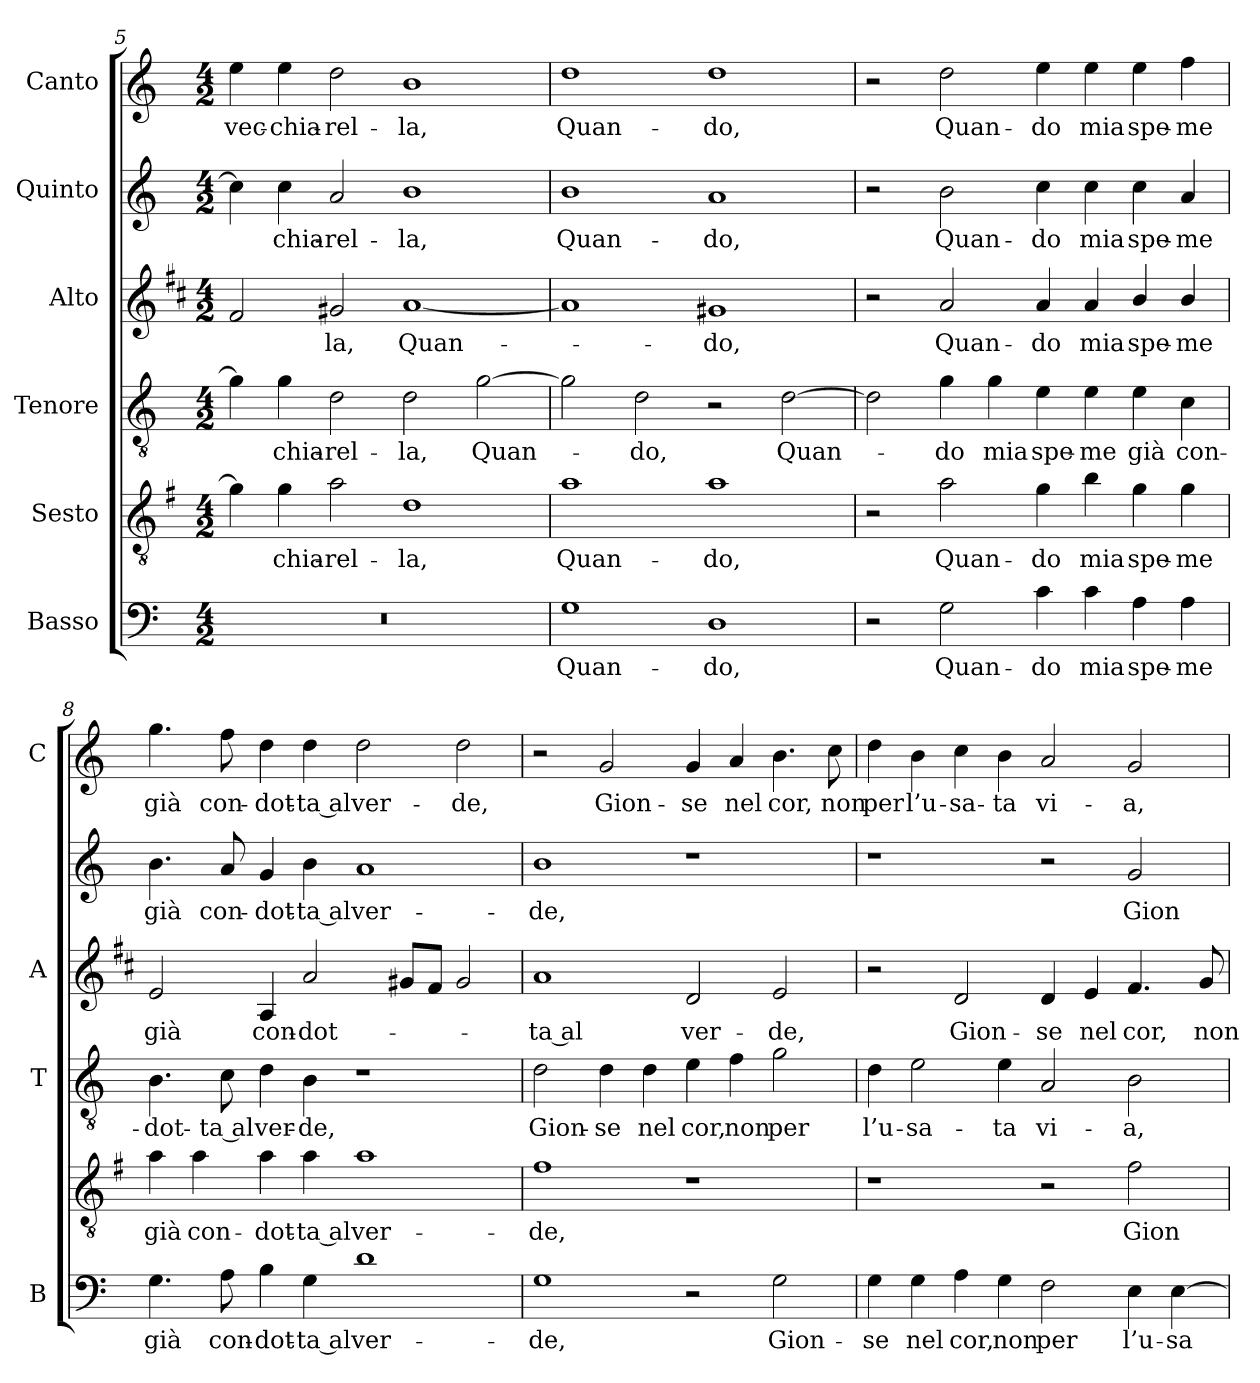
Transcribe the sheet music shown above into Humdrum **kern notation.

**kern	**text	**kern	**text	**kern	**text	**kern	**text	**kern	**text	**kern	**text
*part6	*part6	*part5	*part5	*part4	*part4	*part3	*part3	*part2	*part2	*part1	*part1
*staff6	*staff6	*staff5	*staff5	*staff4	*staff4	*staff3	*staff3	*staff2	*staff2	*staff1	*staff1
*I"Basso	*	*I"Sesto	*	*I"Tenore	*	*I"Alto	*	*I"Quinto	*	*I"Canto	*
*I'B	*	*	*	*I'T	*	*I'A	*	*	*	*I'C	*
*clefF4	*	*clefGv2	*	*clefGv2	*	*clefG2	*	*clefG2	*	*clefG2	*
*	*	*ITrd4c7	*	*	*	*ITrd1c2	*	*	*	*	*
*k[]	*	*k[]	*	*k[]	*	*k[]	*	*k[]	*	*k[]	*
*C:	*	*C:	*	*C:	*	*C:	*	*C:	*	*C:	*
*M4/2	*	*M4/2	*	*M4/2	*	*M4/2	*	*M4/2	*	*M4/2	*
=5	=5	=5	=5	=5	=5	=5	=5	=5	=5	=5	=5
!	!	!	!	!	!	!	!	!	!	!	!LO:LY:b
0r	.	4c\]	.	4g\]	.	2e/	.	4cc\]	.	4ee\	vec-
!	!	!	!LO:LY:b	!	!LO:LY:b	!	!	!	!LO:LY:b	!	!LO:LY:b
.	.	4c\	-chia-	4g\	-chia-	.	.	4cc\	-chia-	4ee\	-chia-
!	!	!	!LO:LY:b	!	!LO:LY:b	!	!LO:LY:b	!	!LO:LY:b	!	!LO:LY:b
.	.	2d\	-rel-	2d\	-rel-	2f#X/	-la,	2a/	-rel-	2dd\	-rel-
!	!	!	!LO:LY:b	!	!LO:LY:b	!	!LO:LY:b	!	!LO:LY:b	!	!LO:LY:b
.	.	1G	-la,	2d\	-la,	[1g	Quan-	1b	-la,	1b	-la,
!	!	!	!	!	!LO:LY:b	!	!	!	!	!	!
.	.	.	.	[2g\	Quan-	.	.	.	.	.	.
=6	=6	=6	=6	=6	=6	=6	=6	=6	=6	=6	=6
!	!LO:LY:b	!	!LO:LY:b	!	!	!	!	!	!LO:LY:b	!	!LO:LY:b
1G	Quan-	1d	Quan-	2g\]	.	1g]	.	1b	Quan-	1dd	Quan-
!	!	!	!	!	!LO:LY:b	!	!	!	!	!	!
.	.	.	.	2d\	-do,	.	.	.	.	.	.
!	!LO:LY:b	!	!LO:LY:b	!	!	!	!LO:LY:b	!	!LO:LY:b	!	!LO:LY:b
1D	-do,	1d	-do,	2r	.	1f#X	-do,	1a	-do,	1dd	-do,
!	!	!	!	!	!LO:LY:b	!	!	!	!	!	!
.	.	.	.	[2d\	Quan-	.	.	.	.	.	.
=7	=7	=7	=7	=7	=7	=7	=7	=7	=7	=7	=7
2r	.	2r	.	2d\]	.	2r	.	2r	.	2r	.
!	!LO:LY:b	!	!LO:LY:b	!	!LO:LY:b	!	!LO:LY:b	!	!LO:LY:b	!	!LO:LY:b
2G\	Quan-	2d\	Quan-	4g\	-do	2g/	Quan-	2b\	Quan-	2dd\	Quan-
!	!	!	!	!	!LO:LY:b	!	!	!	!	!	!
.	.	.	.	4g\	mia	.	.	.	.	.	.
!	!LO:LY:b	!	!LO:LY:b	!	!LO:LY:b	!	!LO:LY:b	!	!LO:LY:b	!	!LO:LY:b
4c\	-do	4c\	-do	4e\	spe-	4g/	-do	4cc\	-do	4ee\	-do
!	!LO:LY:b	!	!LO:LY:b	!	!LO:LY:b	!	!LO:LY:b	!	!LO:LY:b	!	!LO:LY:b
4c\	mia	4e\	mia	4e\	-me	4g/	mia	4cc\	mia	4ee\	mia
!	!LO:LY:b	!	!LO:LY:b	!	!LO:LY:b	!	!LO:LY:b	!	!LO:LY:b	!	!LO:LY:b
4A\	spe-	4c\	spe-	4e\	già	4a/	spe-	4cc\	spe-	4ee\	spe-
!	!LO:LY:b	!	!LO:LY:b	!	!LO:LY:b	!	!LO:LY:b	!	!LO:LY:b	!	!LO:LY:b
4A\	-me	4c\	-me	4c\	con-	4a/	-me	4a/	-me	4ff\	-me
!!LO:PB:g=z
=8	=8	=8	=8	=8	=8	=8	=8	=8	=8	=8	=8
!	!LO:LY:b	!	!LO:LY:b	!	!LO:LY:b	!	!LO:LY:b	!	!LO:LY:b	!	!LO:LY:b
4.G\	già	4d\	già	4.B\	-dot-	2d/	già	4.b\	già	4.gg\	già
!	!	!	!LO:LY:b	!	!	!	!	!	!	!	!
.	.	4d\	con-	.	.	.	.	.	.	.	.
!	!LO:LY:b	!	!	!	!LO:LY:b	!	!	!	!LO:LY:b	!	!LO:LY:b
8A\	con-	.	.	8c\	-ta al	.	.	8a/	con-	8ff\	con-
!	!LO:LY:b	!	!LO:LY:b	!	!LO:LY:b	!	!LO:LY:b	!	!LO:LY:b	!	!LO:LY:b
4B\	-dot-	4d\	-dot-	4d\	ver-	4G/	con-	4g/	-dot-	4dd\	-dot-
!	!LO:LY:b	!	!LO:LY:b	!	!LO:LY:b	!	!LO:LY:b	!	!LO:LY:b	!	!LO:LY:b
4G\	-ta al	4d\	-ta al	4B\	-de,	2g/	-dot-	4b\	-ta al	4dd\	-ta al
!	!LO:LY:b	!	!LO:LY:b	!	!	!	!	!	!LO:LY:b	!	!LO:LY:b
1d	ver-	1d	ver-	1r	.	.	.	1a	ver-	2dd\	ver-
.	.	.	.	.	.	8f#X/L	.	.	.	.	.
.	.	.	.	.	.	8e/J	.	.	.	.	.
!	!	!	!	!	!	!	!	!	!	!	!LO:LY:b
.	.	.	.	.	.	2f#/	.	.	.	2dd\	-de,
=9	=9	=9	=9	=9	=9	=9	=9	=9	=9	=9	=9
!	!LO:LY:b	!	!LO:LY:b	!	!LO:LY:b	!	!LO:LY:b	!	!LO:LY:b	!	!
1G	-de,	1B	-de,	2d\	Gion-	1g	-ta al	1b	-de,	2r	.
!	!	!	!	!	!LO:LY:b	!	!	!	!	!	!LO:LY:b
.	.	.	.	4d\	-se	.	.	.	.	2g/	Gion-
!	!	!	!	!	!LO:LY:b	!	!	!	!	!	!
.	.	.	.	4d\	nel	.	.	.	.	.	.
!	!	!	!	!	!LO:LY:b	!	!LO:LY:b	!	!	!	!LO:LY:b
2r	.	1r	.	4e\	cor,	2c/	ver-	1r	.	4g/	-se
!	!	!	!	!	!LO:LY:b	!	!	!	!	!	!LO:LY:b
.	.	.	.	4f\	non	.	.	.	.	4a/	nel
!	!LO:LY:b	!	!	!	!LO:LY:b	!	!LO:LY:b	!	!	!	!LO:LY:b
2G\	Gion-	.	.	2g\	per	2d/	-de,	.	.	4.b\	cor,
!	!	!	!	!	!	!	!	!	!	!	!LO:LY:b
.	.	.	.	.	.	.	.	.	.	8cc\	non
=10	=10	=10	=10	=10	=10	=10	=10	=10	=10	=10	=10
!	!LO:LY:b	!	!	!	!LO:LY:b	!	!	!	!	!	!LO:LY:b
4G\	-se	1r	.	4d\	l’u-	2r	.	1r	.	4dd\	per
!	!LO:LY:b	!	!	!	!LO:LY:b	!	!	!	!	!	!LO:LY:b
4G\	nel	.	.	2e\	-sa-	.	.	.	.	4b\	l’u-
!	!LO:LY:b	!	!	!	!	!	!LO:LY:b	!	!	!	!LO:LY:b
4A\	cor,	.	.	.	.	2c/	Gion-	.	.	4cc\	-sa-
!	!LO:LY:b	!	!	!	!LO:LY:b	!	!	!	!	!	!LO:LY:b
4G\	non	.	.	4e\	-ta	.	.	.	.	4b\	-ta
!	!LO:LY:b	!	!	!	!LO:LY:b	!	!LO:LY:b	!	!	!	!LO:LY:b
2F\	per	2r	.	2A/	vi-	4c/	-se	2r	.	2a/	vi-
!	!	!	!	!	!	!	!LO:LY:b	!	!	!	!
.	.	.	.	.	.	4d/	nel	.	.	.	.
!	!LO:LY:b	!	!LO:LY:b	!	!LO:LY:b	!	!LO:LY:b	!	!LO:LY:b	!	!LO:LY:b
4E\	l’u-	2B\	Gion-	2B\	-a,	4.e/	cor,	2g/	Gion-	2g/	-a,
!	!LO:LY:b	!	!	!	!	!	!	!	!	!	!
[4E\	-sa-	.	.	.	.	.	.	.	.	.	.
!	!	!	!	!	!	!	!LO:LY:b	!	!	!	!
.	.	.	.	.	.	8f/	non	.	.	.	.
=	=	=	=	=	=	=	=	=	=	=	=
*-	*-	*-	*-	*-	*-	*-	*-	*-	*-	*-	*-
